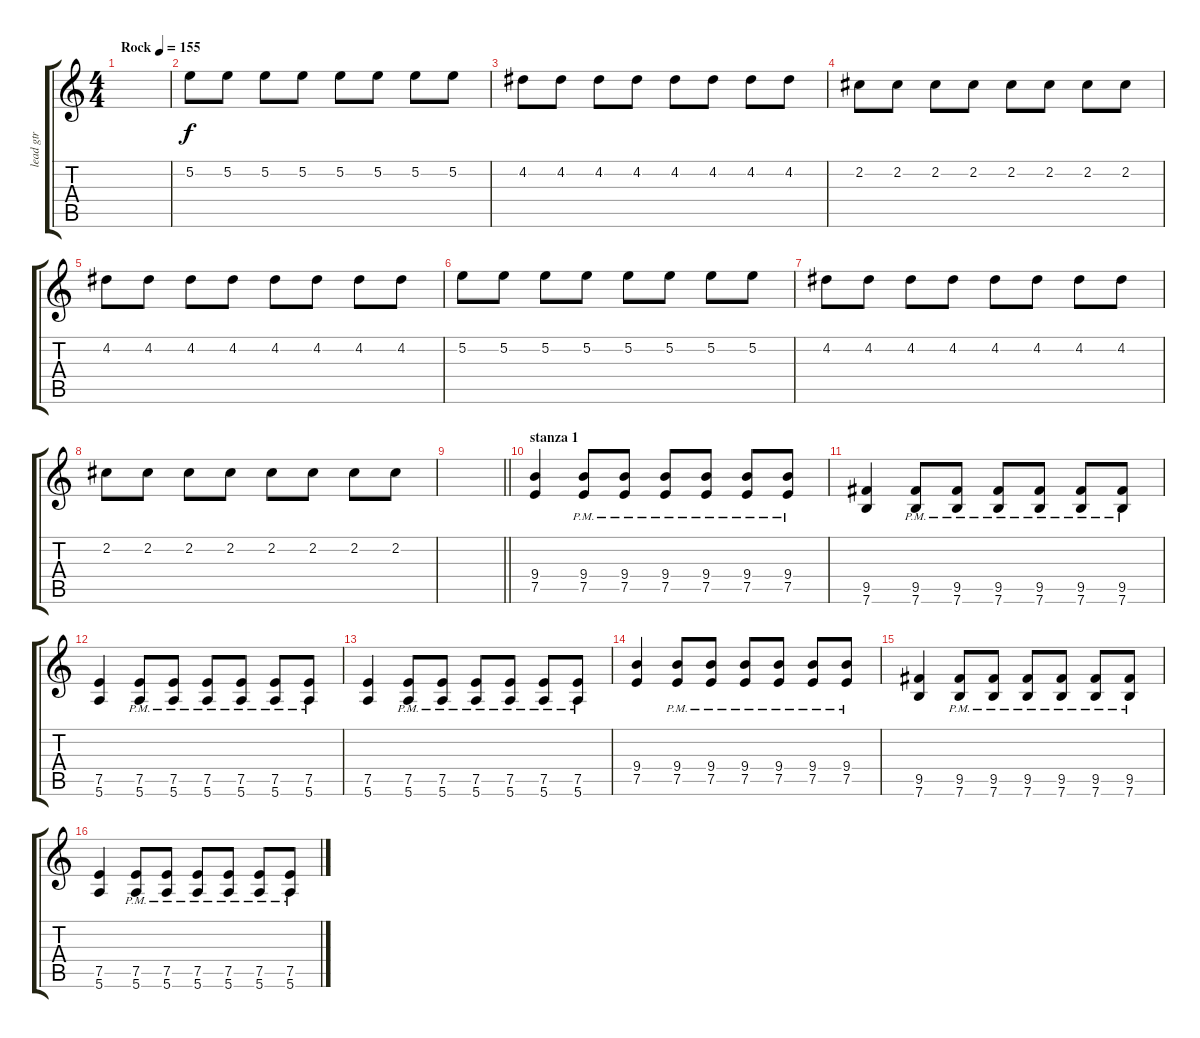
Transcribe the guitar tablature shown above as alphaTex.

\track ("lead gtr" "lead gtr") {instrument overdrivenguitar}
\staff {score tabs}
\tuning (E4 B3 G3 D3 A2 E2) {hide}
\ts (4 4)
\tempo (155 "Rock")
\clef g2
\ks c
|
5.2.8 5.2.8 5.2.8 5.2.8 5.2.8 5.2.8 5.2.8 5.2.8 |
4.2.8 4.2.8 4.2.8 4.2.8 4.2.8 4.2.8 4.2.8 4.2.8 |
2.2.8 2.2.8 2.2.8 2.2.8 2.2.8 2.2.8 2.2.8 2.2.8 |
4.2.8 4.2.8 4.2.8 4.2.8 4.2.8 4.2.8 4.2.8 4.2.8 |
5.2.8 5.2.8 5.2.8 5.2.8 5.2.8 5.2.8 5.2.8 5.2.8 |
4.2.8 4.2.8 4.2.8 4.2.8 4.2.8 4.2.8 4.2.8 4.2.8 |
2.2.8 2.2.8 2.2.8 2.2.8 2.2.8 2.2.8 2.2.8 2.2.8 |
\barLineRight lightlight
|
\section ("" "stanza 1")
(9.4 7.5).4 (9.4{pm} 7.5{pm}).8 (9.4{pm} 7.5{pm}).8 (9.4{pm} 7.5{pm}).8 (9.4{pm} 7.5{pm}).8 (9.4{pm} 7.5{pm}).8 (9.4{pm} 7.5{pm}).8 |
(9.5 7.6).4 (9.5{pm} 7.6{pm}).8 (9.5{pm} 7.6{pm}).8 (9.5{pm} 7.6{pm}).8 (9.5{pm} 7.6{pm}).8 (9.5{pm} 7.6{pm}).8 (9.5{pm} 7.6{pm}).8 |
(7.5 5.6).4 (7.5{pm} 5.6{pm}).8 (7.5{pm} 5.6{pm}).8 (7.5{pm} 5.6{pm}).8 (7.5{pm} 5.6{pm}).8 (7.5{pm} 5.6{pm}).8 (7.5{pm} 5.6{pm}).8 |
(7.5 5.6).4 (7.5{pm} 5.6{pm}).8 (7.5{pm} 5.6{pm}).8 (7.5{pm} 5.6{pm}).8 (7.5{pm} 5.6{pm}).8 (7.5{pm} 5.6{pm}).8 (7.5{pm} 5.6{pm}).8 |
(9.4 7.5).4 (9.4{pm} 7.5{pm}).8 (9.4{pm} 7.5{pm}).8 (9.4{pm} 7.5{pm}).8 (9.4{pm} 7.5{pm}).8 (9.4{pm} 7.5{pm}).8 (9.4{pm} 7.5{pm}).8 |
(9.5 7.6).4 (9.5{pm} 7.6{pm}).8 (9.5{pm} 7.6{pm}).8 (9.5{pm} 7.6{pm}).8 (9.5{pm} 7.6{pm}).8 (9.5{pm} 7.6{pm}).8 (9.5{pm} 7.6{pm}).8 |
(7.5 5.6).4 (7.5{pm} 5.6{pm}).8 (7.5{pm} 5.6{pm}).8 (7.5{pm} 5.6{pm}).8 (7.5{pm} 5.6{pm}).8 (7.5{pm} 5.6{pm}).8 (7.5{pm} 5.6{pm}).8
